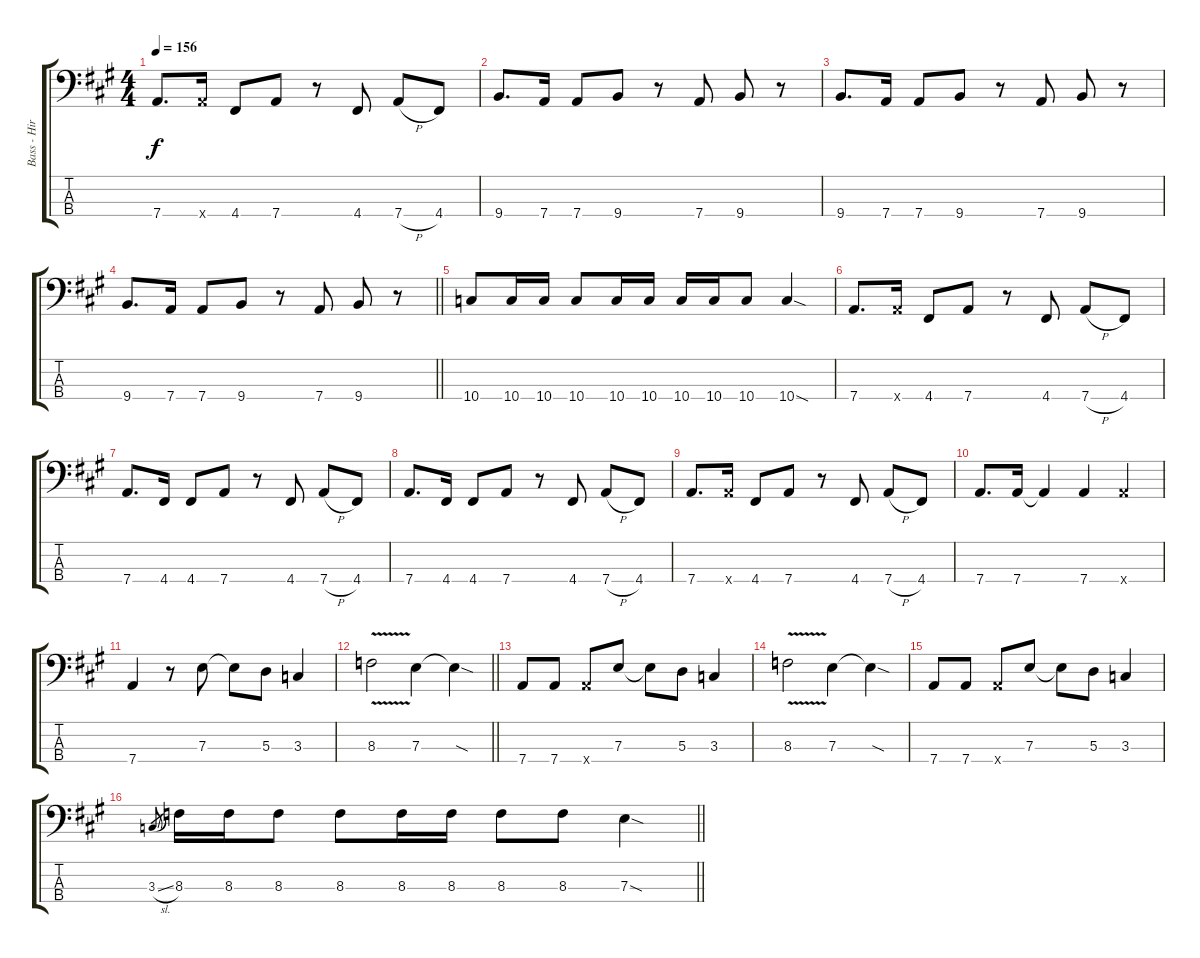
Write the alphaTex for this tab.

\track ("Bass - Hiro Yamamoto" "Bass - Hir") {instrument electricbassfinger}
\staff {score tabs}
\tuning (G2 D2 A1 D1) {hide}
\ts (4 4)
\tempo 156
\clef f4
\ks a
7.4.8{d dy f} 7.4{x}.16 4.4.8 7.4.8 r.8 4.4.8 7.4{h}.8 4.4.8 |
9.4.8{d} 7.4.16 7.4.8 9.4.8 r.8 7.4.8 9.4.8 r.8 |
9.4.8{d} 7.4.16 7.4.8 9.4.8 r.8 7.4.8 9.4.8 r.8 |
\barLineRight lightlight
9.4.8{d} 7.4.16 7.4.8 9.4.8 r.8 7.4.8 9.4.8 r.8 |
10.4.8 10.4.16 10.4.16 10.4.8 10.4.16 10.4.16 10.4.16 10.4.16 10.4.8 10.4{sod}.4 |
7.4.8{d} 7.4{x}.16 4.4.8 7.4.8 r.8 4.4.8 7.4{h}.8 4.4.8 |
7.4.8{d} 4.4.16 4.4.8 7.4.8 r.8 4.4.8 7.4{h}.8 4.4.8 |
7.4.8{d} 4.4.16 4.4.8 7.4.8 r.8 4.4.8 7.4{h}.8 4.4.8 |
7.4.8{d} 7.4{x}.16 4.4.8 7.4.8 r.8 4.4.8 7.4{h}.8 4.4.8 |
7.4.8{d} 7.4.16 7.4{t}.4 7.4.4 7.4{x}.4 |
7.4.4 r.8 7.3.8 7.3{t}.8 5.3.8 3.3.4 |
\barLineRight lightlight
8.3{v}.2 7.3.4 7.3{sod t}.4 |
7.4.8 7.4.8 7.4{x}.8 7.3.8 7.3{t}.8 5.3.8 3.3.4 |
8.3{v}.2 7.3.4 7.3{sod t}.4 |
7.4.8 7.4.8 7.4{x}.8 7.3.8 7.3{t}.8 5.3.8 3.3.4 |
\barLineRight lightlight
3.3{sl}.8{gr} 8.3.16 8.3.16 8.3.8 8.3.8 8.3.16 8.3.16 8.3.8 8.3.8 7.3{sod}.4
